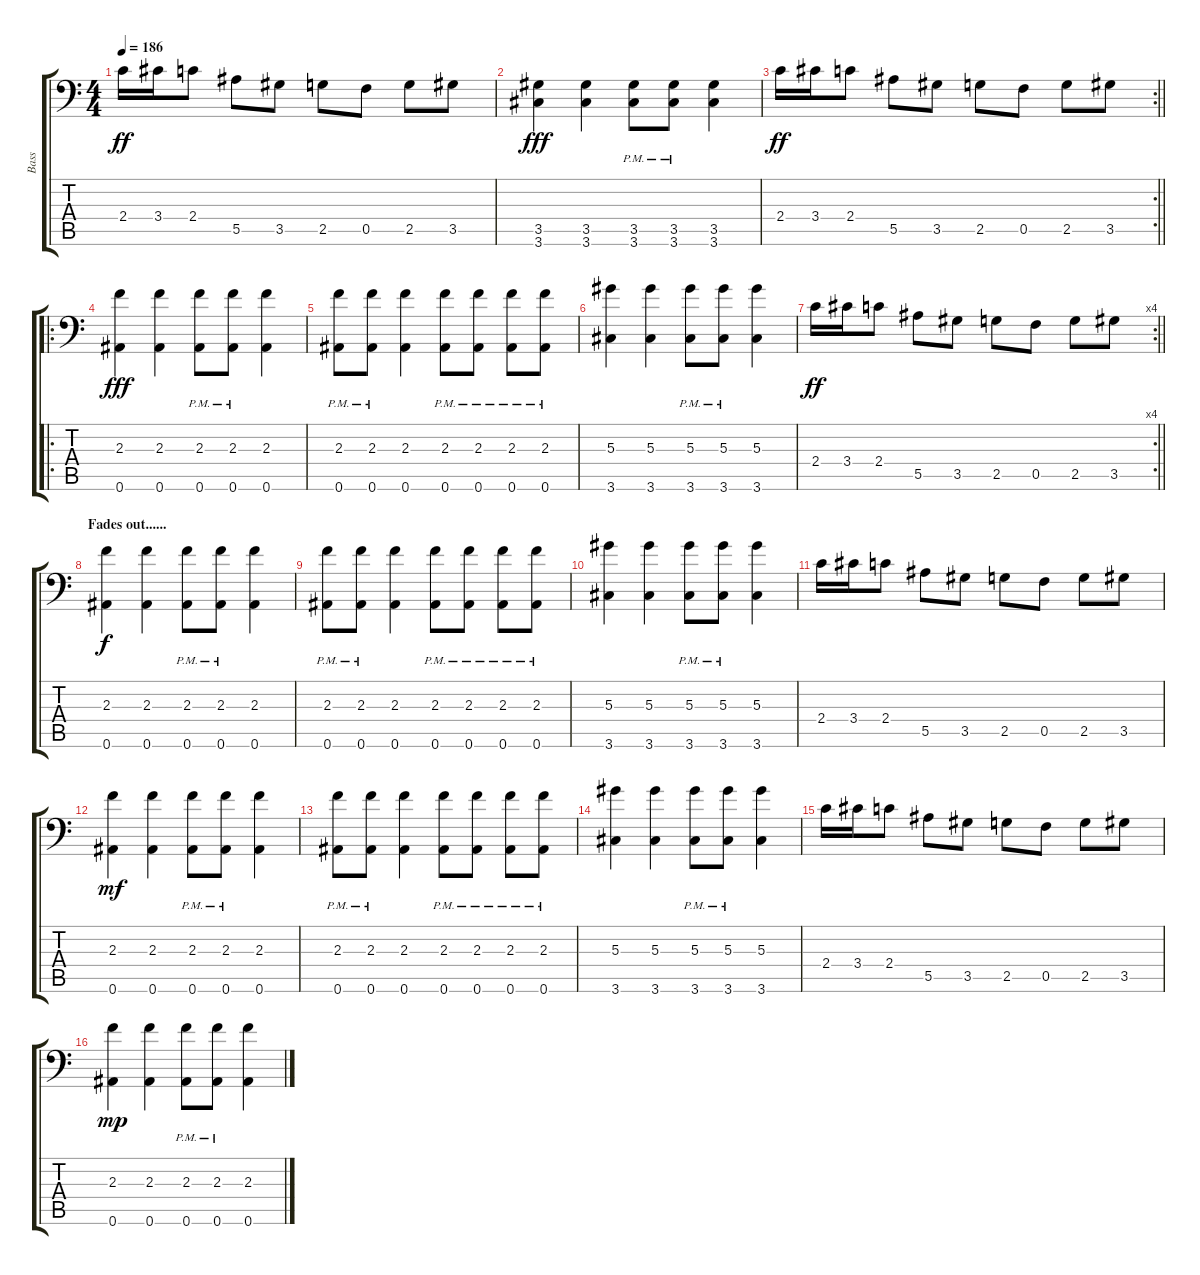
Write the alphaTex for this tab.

\track ("Bass" "Bass") {instrument slapbass1}
\staff {score tabs}
\tuning (C4 G3 Eb3 Bb2 F2 Bb1) {hide}
\ts (4 4)
\tempo 186
\clef f4
\ks c
2.4.16{dy ff} 3.4.16 2.4.8 5.5.8 3.5.8 2.5.8 0.5.8 2.5.8 3.5.8 |
(3.5 3.6).4{dy fff} (3.5 3.6).4 (3.5{pm} 3.6{pm}).8 (3.5{pm} 3.6{pm}).8 (3.5 3.6).4 |
\rc 2
\barLineRight lightlight
2.4.16{dy ff} 3.4.16 2.4.8 5.5.8 3.5.8 2.5.8 0.5.8 2.5.8 3.5.8 |
\ro
(2.3 0.6).4{dy fff} (2.3 0.6).4 (2.3{pm} 0.6{pm}).8 (2.3{pm} 0.6{pm}).8 (2.3 0.6).4 |
(2.3{pm} 0.6{pm}).8 (2.3{pm} 0.6{pm}).8 (2.3 0.6).4 (2.3{pm} 0.6{pm}).8 (2.3{pm} 0.6{pm}).8 (2.3{pm} 0.6{pm}).8 (2.3{pm} 0.6{pm}).8 |
(5.3 3.6).4 (5.3 3.6).4 (5.3{pm} 3.6{pm}).8 (5.3{pm} 3.6{pm}).8 (5.3 3.6).4 |
\rc 4
\barLineRight lightlight
2.4.16{dy ff} 3.4.16 2.4.8 5.5.8 3.5.8 2.5.8 0.5.8 2.5.8 3.5.8 |
\section ("" "Fades out......")
(2.3 0.6).4{dy f} (2.3 0.6).4 (2.3{pm} 0.6{pm}).8 (2.3{pm} 0.6{pm}).8 (2.3 0.6).4 |
(2.3{pm} 0.6{pm}).8 (2.3{pm} 0.6{pm}).8 (2.3 0.6).4 (2.3{pm} 0.6{pm}).8 (2.3{pm} 0.6{pm}).8 (2.3{pm} 0.6{pm}).8 (2.3{pm} 0.6{pm}).8 |
(5.3 3.6).4 (5.3 3.6).4 (5.3{pm} 3.6{pm}).8 (5.3{pm} 3.6{pm}).8 (5.3 3.6).4 |
2.4.16 3.4.16 2.4.8 5.5.8 3.5.8 2.5.8 0.5.8 2.5.8 3.5.8 |
(2.3 0.6).4{dy mf} (2.3 0.6).4 (2.3{pm} 0.6{pm}).8 (2.3{pm} 0.6{pm}).8 (2.3 0.6).4 |
(2.3{pm} 0.6{pm}).8 (2.3{pm} 0.6{pm}).8 (2.3 0.6).4 (2.3{pm} 0.6{pm}).8 (2.3{pm} 0.6{pm}).8 (2.3{pm} 0.6{pm}).8 (2.3{pm} 0.6{pm}).8 |
(5.3 3.6).4 (5.3 3.6).4 (5.3{pm} 3.6{pm}).8 (5.3{pm} 3.6{pm}).8 (5.3 3.6).4 |
2.4.16 3.4.16 2.4.8 5.5.8 3.5.8 2.5.8 0.5.8 2.5.8 3.5.8 |
(2.3 0.6).4{dy mp} (2.3 0.6).4 (2.3{pm} 0.6{pm}).8 (2.3{pm} 0.6{pm}).8 (2.3 0.6).4
